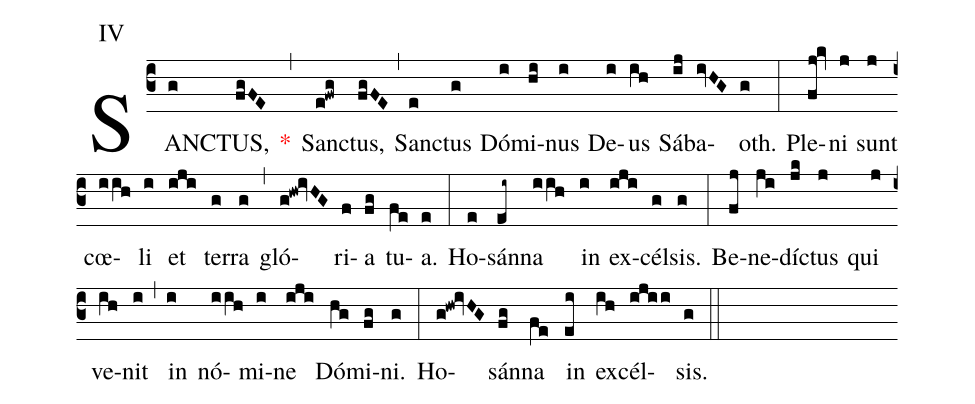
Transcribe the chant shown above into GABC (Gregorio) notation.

annotation:IV;
office-part:Kyriale;
%%
(c3) SANC(g)TUS,(fgFE) <v>\red{*}</v>(,) Sanc(e!fwg)tus,(fgFE) (,) Sanc(e)tus(g) Dó(i)mi(hi)nus(i) De(i)us(ih) Sá(ij)ba(ivHG)oth.(g) (:) Ple(fj!kv)ni(j) sunt(j) cœ(iih)li(i) et(iji) ter(g)ra(g) (,) gló(g!hw!ivHG)ri(f)a(fg) tu(fe)a.(e) (:) Ho(e)sán(ei~)na(iih) in(i) ex(iji)cél(g)sis.(g) (:) Be(fj)ne(ji)díc(jk)tus(j) qui(j) ve(ih)nit(i) (,) in(i) nó(iih)mi(i)ne(iji) Dó(hg)mi(fg)ni.(g) (:) Ho(g!hw!ivHG)sán(fg)na(fe) in(ei) ex(ih)cél(ijii)sis.(g) (::)
